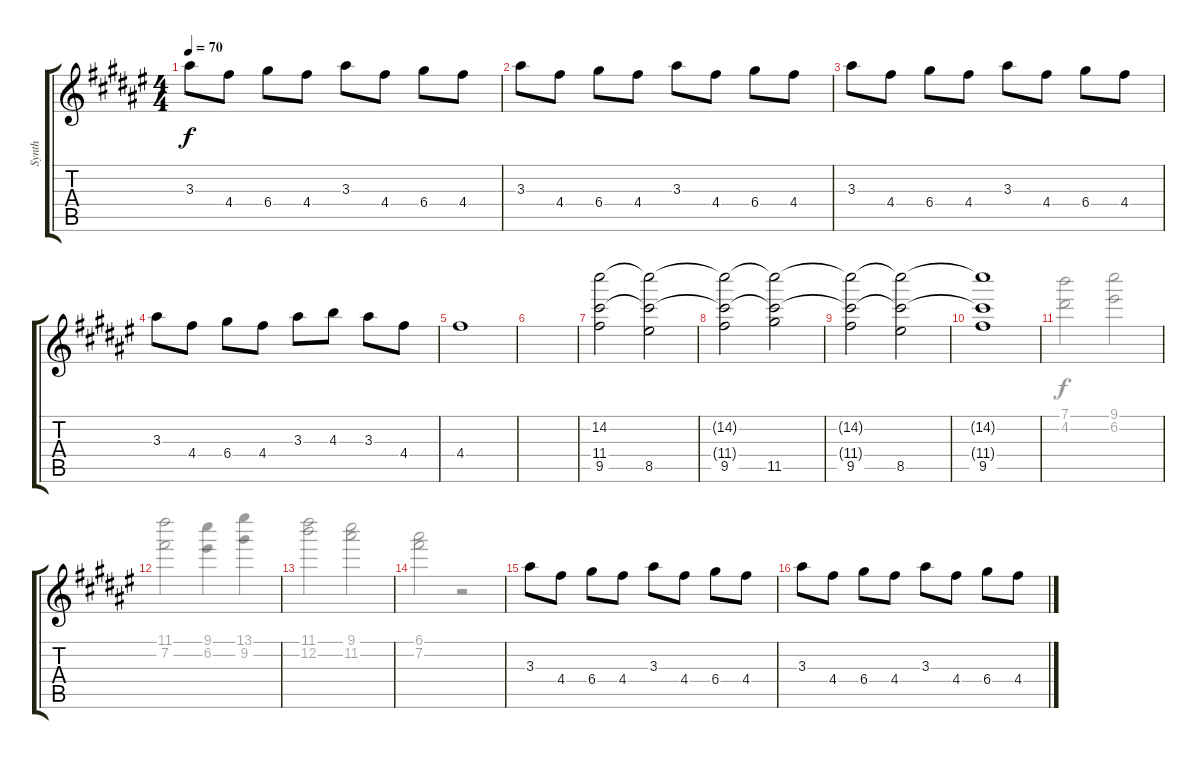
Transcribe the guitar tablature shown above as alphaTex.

\track ("Synth" "Synth") {instrument acousticguitarsteel}
\staff {score tabs}
\tuning (E5 B4 G4 D4 A3 E3) {hide}
\voice
\ts (4 4)
\tempo 70
\clef g2
\ks f#
3.3.8{dy f} 4.4.8 6.4.8 4.4.8 3.3.8 4.4.8 6.4.8 4.4.8 |
3.3.8 4.4.8 6.4.8 4.4.8 3.3.8 4.4.8 6.4.8 4.4.8 |
3.3.8 4.4.8 6.4.8 4.4.8 3.3.8 4.4.8 6.4.8 4.4.8 |
3.3.8 4.4.8 6.4.8 4.4.8 3.3.8 4.3.8 3.3.8 4.4.8 |
4.4.1 |
|
(14.2 11.4 9.5).2{volume 4 instrument fx7echoes} (14.2{t} 11.4{t} 8.5).2 |
(14.2{t} 11.4{t} 9.5).2 (14.2{t} 11.4{t} 11.5).2 |
(14.2{t} 11.4{t} 9.5).2 (14.2{t} 11.4{t} 8.5).2 |
(14.2{t} 11.4{t} 9.5).1 |
|
|
|
|
3.3.8{volume 8 instrument cello} 4.4.8 6.4.8 4.4.8 3.3.8 4.4.8 6.4.8 4.4.8 |
3.3.8 4.4.8 6.4.8 4.4.8 3.3.8 4.4.8 6.4.8 4.4.8
\voice
\clef g2
\ottava regular
\simile none
\ks f#
|
|
|
|
|
|
|
|
|
|
(7.1 4.2).2 (9.1 6.2).2 |
(11.1 7.2).2 (9.1 6.2).4 (13.1 9.2).4 |
(11.1 12.2).2 (9.1 11.2).2 |
(6.1 7.2).2 r.2 |
|
